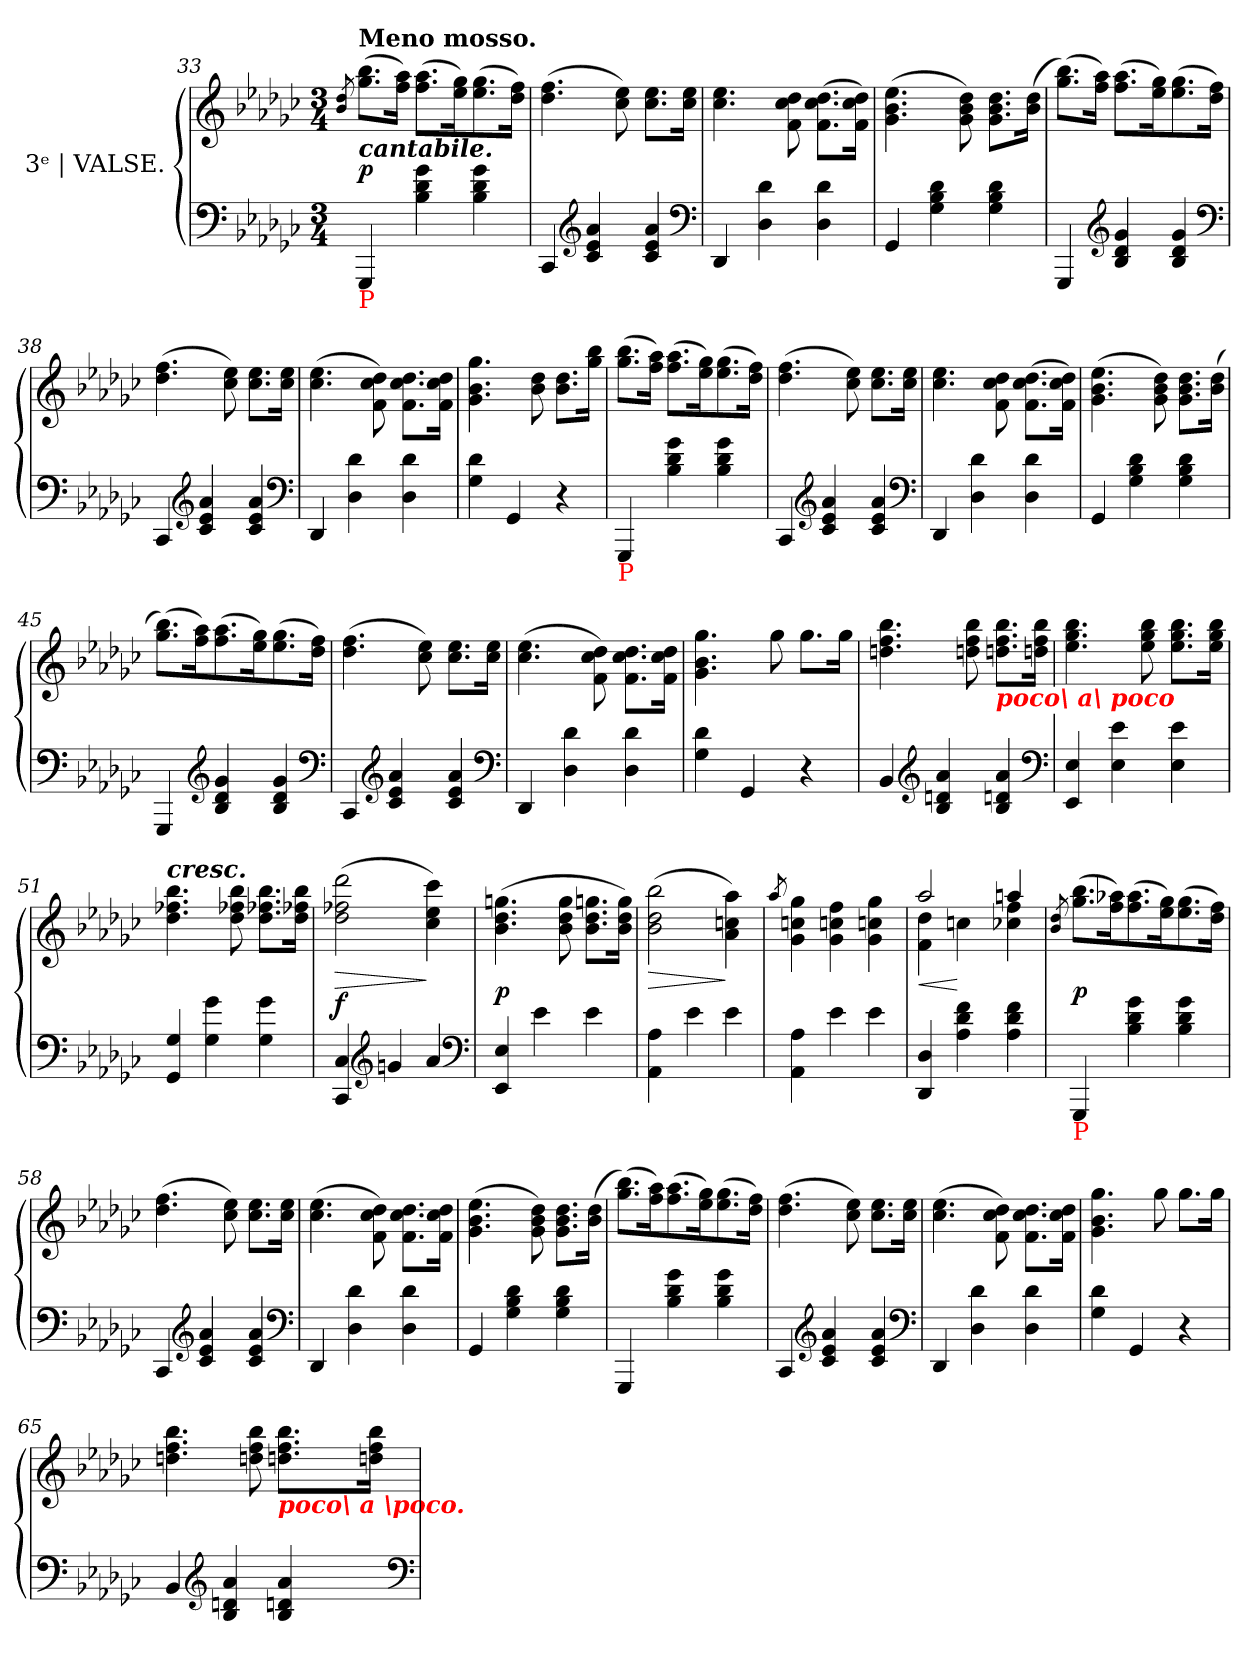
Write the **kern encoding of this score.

**kern	**kern	**dynam
*part1	*part1	*part1
*staff2	*staff1	*staff1/2
*I"3ᵉ | VALSE.	*	*
*clefF4	*clefG2	*
*k[b-e-a-d-g-c-]	*k[b-e-a-d-g-c-]	*
*M3/4	*M3/4	*
*MM96	*MM96	*
=33	=33	=33
.	8qb-/ 8qdd-	.
!	!LO:TX:B:t=Meno mosso.	!
!	!LO:TX:b:Bi:t=cantabile.	!
!LO:TX:b:color=#FF0000:t=P	!	!
4GGG-	(>8.gg- 8.bb-L	p
.	16ff 16aa-Jk)	.
4B- 4d- 4g-	(>8.ff 8.aa-L	.
.	16ee- 16gg-K)	.
4B- 4d- 4g-	(>8.ee- 8.gg-	.
.	16dd- 16ffJk)	.
=34	=34	=34
4CC-	(>4.dd- 4.ff	.
*clefG2	*	*
4c- 4e- 4a-	.	.
.	8cc- 8ee-)	.
4c- 4e- 4a-	8.cc- 8.ee-L	.
.	16cc- 16ee-Jk	.
*clefF4	*	*
=35	=35	=35
4DD-	4.cc- 4.ee-	.
4D- 4d-	.	.
.	8f\ 8cc- 8dd-	.
4D- 4d-	(>8.f\ 8.cc- 8.dd-L	.
.	16f 16cc- 16dd-Jk)	.
=36	=36	=36
4GG-	(>4.g- 4.b- 4.ee-	.
4G- 4B- 4d-	.	.
.	8g- 8b- 8dd-)	.
4G- 4B- 4d-	8.g- 8.b- 8.dd-L	.
.	(>16b- 16dd-Jk	.
=37	=37	=37
4GGG-	(>8.gg- 8.bb-L)	.
.	16ff 16aa-Jk)	.
*clefG2	*	*
4B- 4d- 4g-	(>8.ff 8.aa-L	.
.	16ee- 16gg-K)	.
4B- 4d- 4g-	(>8.ee- 8.gg-	.
.	16dd- 16ffJk)	.
*clefF4	*	*
=38	=38	=38
4CC-	(>4.dd- 4.ff	.
*clefG2	*	*
4c- 4e- 4a-	.	.
.	8cc- 8ee-)	.
4c- 4e- 4a-	8.cc- 8.ee-L	.
.	16cc- 16ee-Jk	.
*clefF4	*	*
=39	=39	=39
4DD-	(>4.cc- 4.ee-	.
4D- 4d-	.	.
.	8f\ 8cc- 8dd-)	.
4D- 4d-	8.f\ 8.cc- 8.dd-L	.
.	16f 16cc- 16dd-Jk	.
=40	=40	=40
4G- 4d-	4.g- 4.b- 4.gg-	.
4GG-	.	.
.	8b- 8dd-	.
4r	8.b- 8.dd-L	.
.	16gg- 16bb-Jk	.
=41	=41	=41
!LO:TX:b:color=#FF0000:t=P	!	!
4GGG-	(>8.gg- 8.bb-L	.
.	16ff 16aa-Jk)	.
4B- 4d- 4g-	(>8.ff 8.aa-L	.
.	16ee- 16gg-K)	.
4B- 4d- 4g-	(>8.ee- 8.gg-	.
.	16dd- 16ffJk)	.
=42	=42	=42
4CC-	(>4.dd- 4.ff	.
*clefG2	*	*
4c- 4e- 4a-	.	.
.	8cc- 8ee-)	.
4c- 4e- 4a-	8.cc- 8.ee-L	.
.	16cc- 16ee-Jk	.
*clefF4	*	*
=43	=43	=43
4DD-	4.cc- 4.ee-	.
4D- 4d-	.	.
.	8f\ 8cc- 8dd-	.
4D- 4d-	(>8.f\ 8.cc- 8.dd-L	.
.	16f 16cc- 16dd-Jk)	.
=44	=44	=44
4GG-	(>4.g- 4.b- 4.ee-	.
4G- 4B- 4d-	.	.
.	8g- 8b- 8dd-)	.
4G- 4B- 4d-	8.g- 8.b- 8.dd-L	.
.	(>16b- 16dd-Jk	.
=45	=45	=45
4GGG-	(>8.gg- 8.bb-L)	.
.	16ff 16aa-K)	.
*clefG2	*	*
4B- 4d- 4g-	(>8.ff 8.aa-	.
.	16ee- 16gg-K)	.
4B- 4d- 4g-	(>8.ee- 8.gg-	.
.	16dd- 16ffJk)	.
*clefF4	*	*
=46	=46	=46
4CC-	(>4.dd- 4.ff	.
*clefG2	*	*
4c- 4e- 4a-	.	.
.	8cc- 8ee-)	.
4c- 4e- 4a-	8.cc- 8.ee-L	.
.	16cc- 16ee-Jk	.
*clefF4	*	*
=47	=47	=47
4DD-	(>4.cc- 4.ee-	.
4D- 4d-	.	.
.	8f\ 8cc- 8dd-)	.
4D- 4d-	8.f\ 8.cc- 8.dd-L	.
.	16f 16cc- 16dd-Jk	.
=48	=48	=48
4G- 4d-	4.g- 4.b- 4.gg-	.
4GG-	.	.
.	8gg-	.
4r	8.gg-L	.
.	16gg-Jk	.
=49	=49	=49
4BB-	4.ddn 4.ff 4.bb-	.
*clefG2	*	*
4B- 4dn 4a-	.	.
.	8ddn 8ff 8bb-	.
!	!LO:TX:b:Bi:color=#FF0000:t=poco\ a\ poco	!
4B- 4dn 4a-	8.ddn 8.ff 8.bb-L	.
.	16ddn 16ff 16bb-Jk	.
*clefF4	*	*
=50	=50	=50
4EE- 4E-	4.ee- 4.gg- 4.bb-	.
4E- 4e-	.	.
.	8ee- 8gg- 8bb-	.
4E- 4e-	8.ee- 8.gg- 8.bb-L	.
.	16ee- 16gg- 16bb-Jk	.
=51	=51	=51
!	!LO:TX:Bi:t=cresc.	!
4GG- 4G-	4.dd- 4.ff-X 4.bb-	.
4G- 4g-	.	.
.	8dd- 8ff-X 8bb-	.
4G- 4g-	8.dd- 8.ff-X 8.bb-L	.
.	16dd- 16ff-X 16bb-Jk	.
=52	=52	=52
!	!	!LO:HP:b
*	*^	*
4CC- 4C-	(>2dd- 2ff-X 2ddd-	4ryy	> f
*clefG2	*	*	*
4gn	.	4ryy	.
4a-	4cc- 4ee- 4ccc-)	4ryy	]
*	*v	*v	*
*clefF4	*	*
=53	=53	=53
4EE- 4E-	(>4.b- 4.dd- 4.ggn	p
4e-	.	.
.	8b- 8dd- 8gg	.
4e-	8.b- 8.dd- 8.ggnL	.
.	16b- 16dd- 16ggJk)	.
=54	=54	=54
!	!	!LO:HP:b
4AA- 4A-	(>2b- 2dd- 2bb-	>
4e-	.	.
4e-	4a- 4ccn 4aa-)	]
=55	=55	=55
.	8qaa-/	.
4AA- 4A-	4g- 4ccn 4gg-	.
4e-	4g- 4ccn 4ff	.
4e-	4g- 4ccn 4gg-	.
=56	=56	=56
*	*^	*
!	!	!	!LO:HP:b
*	*	*^	*
4DD- 4D-	2aa-	4f 4dd-	4ryy	<
4A- 4d- 4f	.	4ccn	8ryy	[
.	.	.	8ryy	.
4A- 4d- 4f	4aan	4cc-X 4ff	4ryy	.
*	*v	*v	*v	*
=57	=57	=57
.	8qb-/ 8qdd-	.
!LO:TX:b:color=#FF0000:t=P	!	!
4GGG-	(>8.gg- 8.bb-L	p
.	16ff 16aa-XK)	.
4B- 4d- 4g-	(>8.ff 8.aa-	.
.	16ee- 16gg-K)	.
4B- 4d- 4g-	(>8.ee- 8.gg-	.
.	16dd- 16ffJk)	.
=58	=58	=58
4CC-	(>4.dd- 4.ff	.
*clefG2	*	*
4c- 4e- 4a-	.	.
.	8cc- 8ee-)	.
4c- 4e- 4a-	8.cc- 8.ee-L	.
.	16cc- 16ee-Jk	.
*clefF4	*	*
=59	=59	=59
4DD-	(>4.cc- 4.ee-	.
4D- 4d-	.	.
.	8f\ 8cc- 8dd-)	.
4D- 4d-	8.f\ 8.cc- 8.dd-L	.
.	16f 16cc- 16dd-Jk	.
=60	=60	=60
4GG-	(>4.g- 4.b- 4.ee-	.
4G- 4B- 4d-	.	.
.	8g- 8b- 8dd-)	.
4G- 4B- 4d-	8.g- 8.b- 8.dd-L	.
.	(>16b- 16dd-Jk	.
=61	=61	=61
4GGG-	(>8.gg- 8.bb-L)	.
.	16ff 16aa-K)	.
4B- 4d- 4g-	(>8.ff 8.aa-	.
.	16ee- 16gg-K)	.
4B- 4d- 4g-	(>8.ee- 8.gg-	.
.	16dd- 16ffJk)	.
=62	=62	=62
4CC-	(>4.dd- 4.ff	.
*clefG2	*	*
4c- 4e- 4a-	.	.
.	8cc- 8ee-)	.
4c- 4e- 4a-	8.cc- 8.ee-L	.
.	16cc- 16ee-Jk	.
*clefF4	*	*
=63	=63	=63
4DD-	(>4.cc- 4.ee-	.
4D- 4d-	.	.
.	8f\ 8cc- 8dd-)	.
4D- 4d-	8.f\ 8.cc- 8.dd-L	.
.	16f 16cc- 16dd-Jk	.
=64	=64	=64
4G- 4d-	4.g- 4.b- 4.gg-	.
4GG-	.	.
.	8gg-	.
4r	8.gg-L	.
.	16gg-Jk	.
=65	=65	=65
4BB-	4.ddn 4.ff 4.bb-	.
*clefG2	*	*
4B- 4dn 4a-	.	.
.	8ddn 8ff 8bb-	.
!	!LO:TX:b:Bi:color=#FF0000:t=poco\ a \poco.	!
4B- 4dn 4a-	8.ddn 8.ff 8.bb-L	.
.	16ddn 16ff 16bb-Jk	.
*clefF4	*	*
=	=	=
*-	*-	*-
